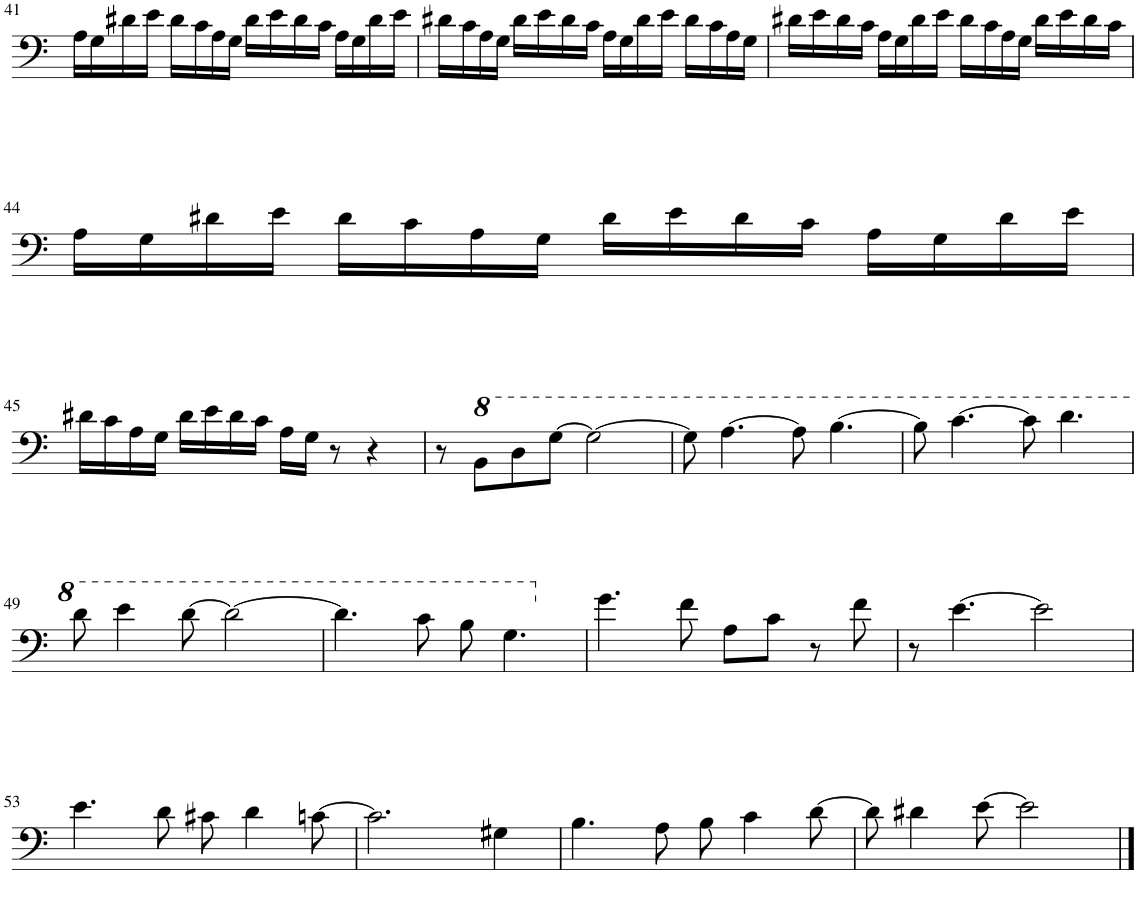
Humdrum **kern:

**kern
*part1
*staff1
*I"Baritone Saxophone
*I'Bar. Sax.
!!LO:PB:g=z
*clefF4
*ITrd12c21
*k[]
*M4/4
=41
16A\LL
16G\
16d#X\
16e\JJ
16d#\LL
16c\
16A\
16G\JJ
16d#\LL
16e\
16d#\
16c\JJ
16A\LL
16G\
16d#\
16e\JJ
=42
16d#X\LL
16c\
16A\
16G\JJ
16d#\LL
16e\
16d#\
16c\JJ
16A\LL
16G\
16d#\
16e\JJ
16d#\LL
16c\
16A\
16G\JJ
=43
16d#X\LL
16e\
16d#\
16c\JJ
16A\LL
16G\
16d#\
16e\JJ
16d#\LL
16c\
16A\
16G\JJ
16d#\LL
16e\
16d#\
16c\JJ
!!LO:LB:g=z
=44
16A\LL
16G\
16d#X\
16e\JJ
16d#\LL
16c\
16A\
16G\JJ
16d#\LL
16e\
16d#\
16c\JJ
16A\LL
16G\
16d#\
16e\JJ
!!LO:LB:g=z
=45
16d#X\LL
16c\
16A\
16G\JJ
16d#\LL
16e\
16d#\
16c\JJ
16A\LL
16G\JJ
8r
4r
=46
8r
*8va
8B\L
8d\
[8g\J
2g\_
=47
8g\]
[4.a\
8a\]
[4.b\
=48
8b\]
[4.cc\
8cc\]
4.dd\
!!LO:LB:g=z
=49
8dd\
4ee\
[8dd\
2dd\_
=50
4.dd\]
8cc\
8b\
4.g\
=51
*X8va
4.g\
8f\
8A\L
8c\J
8r
8f\
=52
8r
[4.e\
2e\]
!!LO:LB:g=z
=53
4.e\
8d\
8c#X\
4d\
[8cn\
=54
2.c\]
4G#X\
=55
4.B\
8A\
8B\
4c\
[8d\
=56
8d\]
4d#X\
[8e\
2e\]
==
*-
